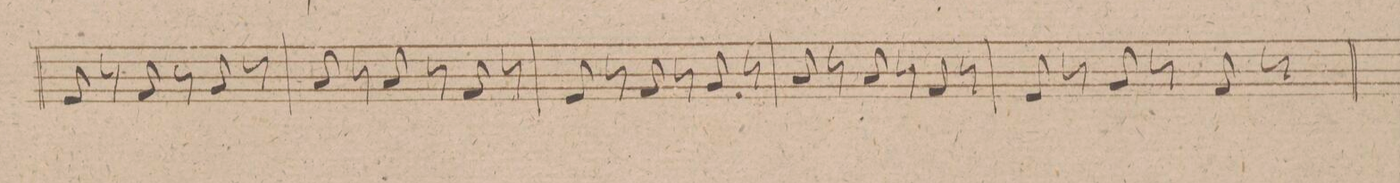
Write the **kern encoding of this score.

**kern	**dynam
*I"Violino 2do	*
*clefG2	*
*k[f#c#g#]	*
*M3/4	*
8e/	.
8r	.
8f#/	.
8r	.
8g#/	.
8r	.
=40	=40
8a/	.
8r	.
8a/	.
8r	.
8f#/	.
8r	.
=	=
2.ryy	.
=41	=41
8e/	.
8r	.
8f#/	.
8r	.
8g#/	.
8r	.
=42	=42
8a/	.
8r	.
8a/	.
8r	.
8f#/	.
8r	.
=43	=43
8e/	.
8r	.
8g#/	.
8r	.
8f#/	.
8r	.
=44	=44
*-	*-
